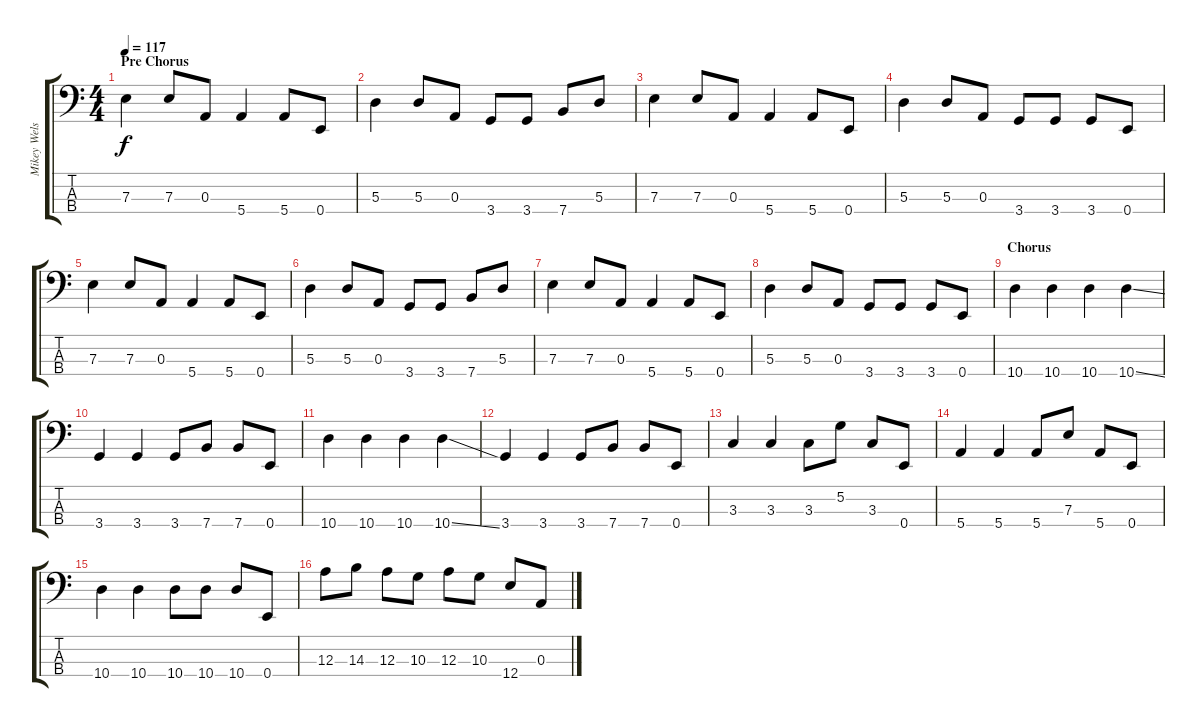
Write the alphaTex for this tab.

\track ("Mikey Welsh - Bass" "Mikey Wels") {instrument electricbasspick}
\staff {score tabs}
\tuning (G2 D2 A1 E1) {hide}
\ts (4 4)
\section ("" "Pre Chorus")
\tempo 117
\clef f4
\ks c
7.3.4{dy f} 7.3.8 0.3.8 5.4.4 5.4.8 0.4.8 |
5.3.4 5.3.8 0.3.8 3.4.8 3.4.8 7.4.8 5.3.8 |
7.3.4 7.3.8 0.3.8 5.4.4 5.4.8 0.4.8 |
5.3.4 5.3.8 0.3.8 3.4.8 3.4.8 3.4.8 0.4.8 |
7.3.4 7.3.8 0.3.8 5.4.4 5.4.8 0.4.8 |
5.3.4 5.3.8 0.3.8 3.4.8 3.4.8 7.4.8 5.3.8 |
7.3.4 7.3.8 0.3.8 5.4.4 5.4.8 0.4.8 |
5.3.4 5.3.8 0.3.8 3.4.8 3.4.8 3.4.8 0.4.8 |
\section ("" "Chorus")
10.4.4 10.4.4 10.4.4 10.4{ss}.4 |
3.4.4 3.4.4 3.4.8 7.4.8 7.4.8 0.4.8 |
10.4.4 10.4.4 10.4.4 10.4{ss}.4 |
3.4.4 3.4.4 3.4.8 7.4.8 7.4.8 0.4.8 |
3.3.4 3.3.4 3.3.8 5.2.8 3.3.8 0.4.8 |
5.4.4 5.4.4 5.4.8 7.3.8 5.4.8 0.4.8 |
10.4.4 10.4.4 10.4.8 10.4.8 10.4.8 0.4.8 |
12.3.8 14.3.8 12.3.8 10.3.8 12.3.8 10.3.8 12.4.8 0.3.8
